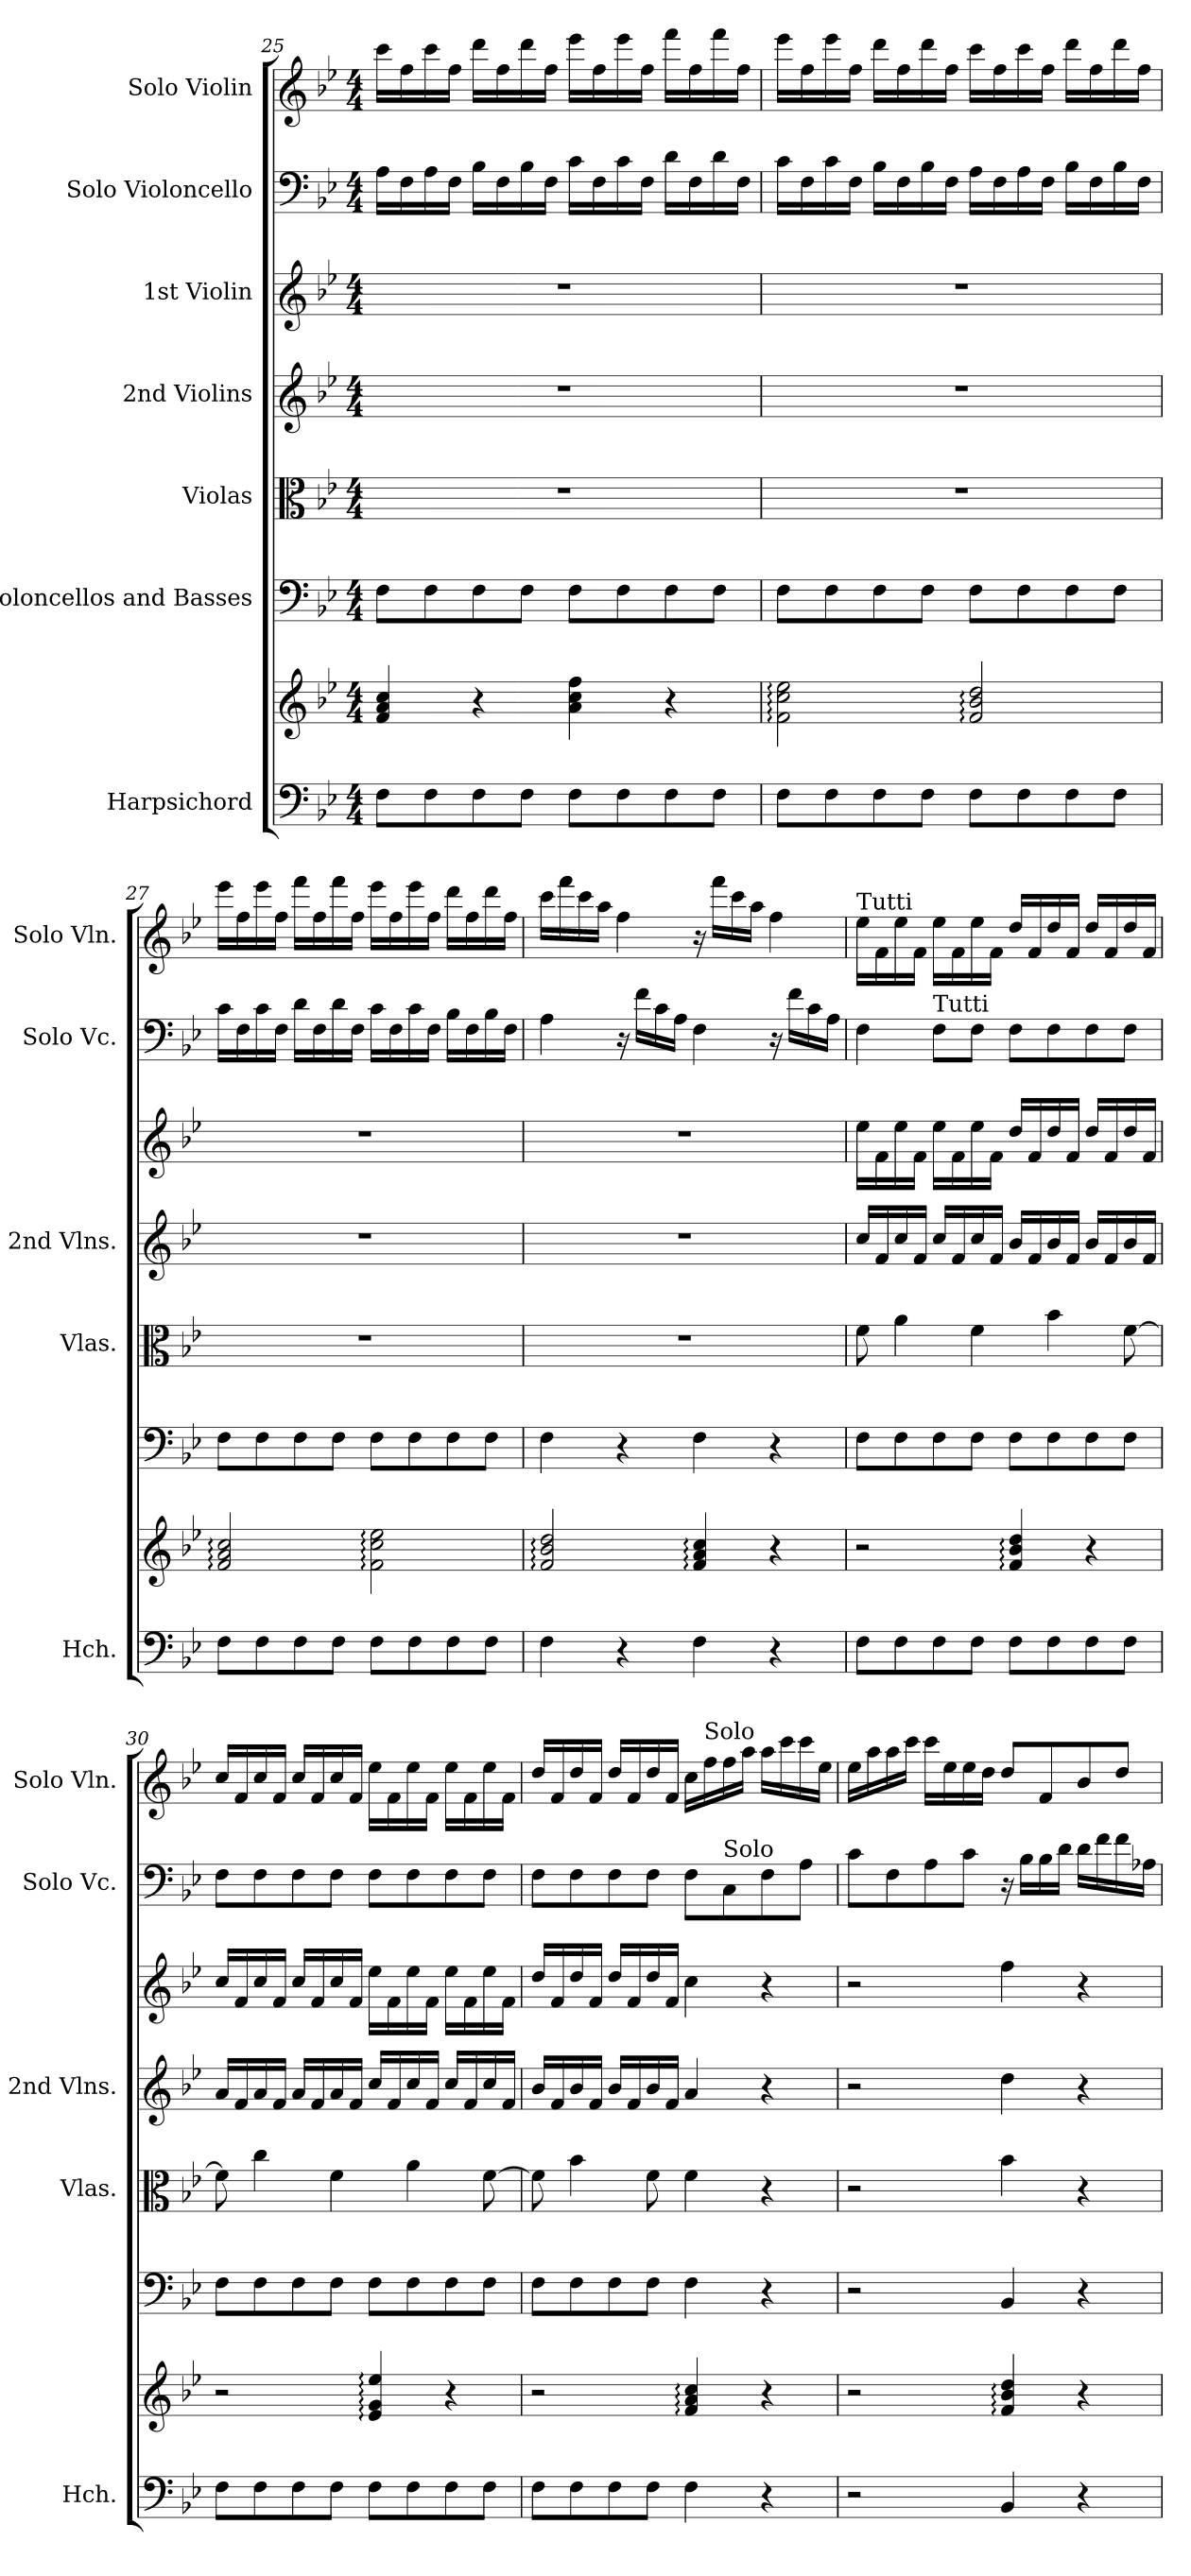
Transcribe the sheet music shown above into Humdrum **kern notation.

**kern	**kern	**kern	**kern	**kern	**kern	**kern	**kern
*part7	*part7	*part6	*part5	*part4	*part3	*part2	*part1
*staff8	*staff7	*staff6	*staff5	*staff4	*staff3	*staff2	*staff1
*I"Harpsichord	*	*I"Violoncellos and Basses	*I"Violas	*I"2nd Violins	*I"1st Violin	*I"Solo Violoncello	*I"Solo Violin
*I'Hch.	*	*	*I'Vlas.	*I'2nd Vlns.	*	*I'Solo Vc.	*I'Solo Vln.
*clefF4	*clefG2	*clefF4	*clefC3	*clefG2	*clefG2	*clefF4	*clefG2
*k[b-e-]	*k[b-e-]	*k[b-e-]	*k[b-e-]	*k[b-e-]	*k[b-e-]	*k[b-e-]	*k[b-e-]
*M4/4	*M4/4	*M4/4	*M4/4	*M4/4	*M4/4	*M4/4	*M4/4
=25	=25	=25	=25	=25	=25	=25	=25
8F\L	4f/ 4a/ 4cc/	8F\L	1r	1r	1r	16A\LL	16ccc\LL
.	.	.	.	.	.	16F\	16ff\
8F\	.	8F\	.	.	.	16A\	16ccc\
.	.	.	.	.	.	16F\JJ	16ff\JJ
8F\	4r	8F\	.	.	.	16B-\LL	16ddd\LL
.	.	.	.	.	.	16F\	16ff\
8F\J	.	8F\J	.	.	.	16B-\	16ddd\
.	.	.	.	.	.	16F\JJ	16ff\JJ
8F\L	4a\ 4cc\ 4ff\	8F\L	.	.	.	16c\LL	16eee-\LL
.	.	.	.	.	.	16F\	16ff\
8F\	.	8F\	.	.	.	16c\	16eee-\
.	.	.	.	.	.	16F\JJ	16ff\JJ
8F\	4r	8F\	.	.	.	16d\LL	16fff\LL
.	.	.	.	.	.	16F\	16ff\
8F\J	.	8F\J	.	.	.	16d\	16fff\
.	.	.	.	.	.	16F\JJ	16ff\JJ
=26	=26	=26	=26	=26	=26	=26	=26
8F\L	2f\: 2cc\: 2ee-\:	8F\L	1r	1r	1r	16c\LL	16eee-\LL
.	.	.	.	.	.	16F\	16ff\
8F\	.	8F\	.	.	.	16c\	16eee-\
.	.	.	.	.	.	16F\JJ	16ff\JJ
8F\	.	8F\	.	.	.	16B-\LL	16ddd\LL
.	.	.	.	.	.	16F\	16ff\
8F\J	.	8F\J	.	.	.	16B-\	16ddd\
.	.	.	.	.	.	16F\JJ	16ff\JJ
8F\L	2f/: 2b-/: 2dd/:	8F\L	.	.	.	16A\LL	16ccc\LL
.	.	.	.	.	.	16F\	16ff\
8F\	.	8F\	.	.	.	16A\	16ccc\
.	.	.	.	.	.	16F\JJ	16ff\JJ
8F\	.	8F\	.	.	.	16B-\LL	16ddd\LL
.	.	.	.	.	.	16F\	16ff\
8F\J	.	8F\J	.	.	.	16B-\	16ddd\
.	.	.	.	.	.	16F\JJ	16ff\JJ
!!LO:PB:g=z
=27	=27	=27	=27	=27	=27	=27	=27
8F\L	2f/: 2a/: 2cc/:	8F\L	1r	1r	1r	16c\LL	16eee-\LL
.	.	.	.	.	.	16F\	16ff\
8F\	.	8F\	.	.	.	16c\	16eee-\
.	.	.	.	.	.	16F\JJ	16ff\JJ
8F\	.	8F\	.	.	.	16d\LL	16fff\LL
.	.	.	.	.	.	16F\	16ff\
8F\J	.	8F\J	.	.	.	16d\	16fff\
.	.	.	.	.	.	16F\JJ	16ff\JJ
8F\L	2f\: 2cc\: 2ee-\:	8F\L	.	.	.	16c\LL	16eee-\LL
.	.	.	.	.	.	16F\	16ff\
8F\	.	8F\	.	.	.	16c\	16eee-\
.	.	.	.	.	.	16F\JJ	16ff\JJ
8F\	.	8F\	.	.	.	16B-\LL	16ddd\LL
.	.	.	.	.	.	16F\	16ff\
8F\J	.	8F\J	.	.	.	16B-\	16ddd\
.	.	.	.	.	.	16F\JJ	16ff\JJ
=28	=28	=28	=28	=28	=28	=28	=28
4F\	2f/: 2b-/: 2dd/:	4F\	1r	1r	1r	4A\	16ccc\LL
.	.	.	.	.	.	.	16fff\
.	.	.	.	.	.	.	16ccc\
.	.	.	.	.	.	.	16aa\JJ
4r	.	4r	.	.	.	16r	4ff\
.	.	.	.	.	.	16f\LL	.
.	.	.	.	.	.	16c\	.
.	.	.	.	.	.	16A\JJ	.
4F\	4f/: 4a/: 4cc/:	4F\	.	.	.	4F\	16r
.	.	.	.	.	.	.	16fff\LL
.	.	.	.	.	.	.	16ccc\
.	.	.	.	.	.	.	16aa\JJ
4r	4r	4r	.	.	.	16r	4ff\
.	.	.	.	.	.	16f\LL	.
.	.	.	.	.	.	16c\	.
.	.	.	.	.	.	16A\JJ	.
=29	=29	=29	=29	=29	=29	=29	=29
!	!	!	!	!	!	!	!LO:TX:t=Tutti
8F\L	2r	8F\L	8f\	16cc/LL	16ee-\LL	4F\	16ee-\LL
.	.	.	.	16f/	16f\	.	16f\
8F\	.	8F\	4a\	16cc/	16ee-\	.	16ee-\
.	.	.	.	16f/JJ	16f\JJ	.	16f\JJ
!	!	!	!	!	!	!LO:TX:a:t=Tutti	!
8F\	.	8F\	.	16cc/LL	16ee-\LL	8F\L	16ee-\LL
.	.	.	.	16f/	16f\	.	16f\
8F\J	.	8F\J	4f\	16cc/	16ee-\	8F\J	16ee-\
.	.	.	.	16f/JJ	16f\JJ	.	16f\JJ
8F\L	4f/: 4b-/: 4dd/:	8F\L	.	16b-/LL	16dd/LL	8F\L	16dd/LL
.	.	.	.	16f/	16f/	.	16f/
8F\	.	8F\	4b-\	16b-/	16dd/	8F\	16dd/
.	.	.	.	16f/JJ	16f/JJ	.	16f/JJ
8F\	4r	8F\	.	16b-/LL	16dd/LL	8F\	16dd/LL
.	.	.	.	16f/	16f/	.	16f/
8F\J	.	8F\J	[8f\	16b-/	16dd/	8F\J	16dd/
.	.	.	.	16f/JJ	16f/JJ	.	16f/JJ
!!LO:LB:g=z
=30	=30	=30	=30	=30	=30	=30	=30
8F\L	2r	8F\L	8f\]	16a/LL	16cc/LL	8F\L	16cc/LL
.	.	.	.	16f/	16f/	.	16f/
8F\	.	8F\	4cc\	16a/	16cc/	8F\	16cc/
.	.	.	.	16f/JJ	16f/JJ	.	16f/JJ
8F\	.	8F\	.	16a/LL	16cc/LL	8F\	16cc/LL
.	.	.	.	16f/	16f/	.	16f/
8F\J	.	8F\J	4f\	16a/	16cc/	8F\J	16cc/
.	.	.	.	16f/JJ	16f/JJ	.	16f/JJ
8F\L	4e-/: 4g/: 4ee-/:	8F\L	.	16cc/LL	16ee-\LL	8F\L	16ee-\LL
.	.	.	.	16f/	16f\	.	16f\
8F\	.	8F\	4a\	16cc/	16ee-\	8F\	16ee-\
.	.	.	.	16f/JJ	16f\JJ	.	16f\JJ
8F\	4r	8F\	.	16cc/LL	16ee-\LL	8F\	16ee-\LL
.	.	.	.	16f/	16f\	.	16f\
8F\J	.	8F\J	[8f\	16cc/	16ee-\	8F\J	16ee-\
.	.	.	.	16f/JJ	16f\JJ	.	16f\JJ
=31	=31	=31	=31	=31	=31	=31	=31
8F\L	2r	8F\L	8f\]	16b-/LL	16dd/LL	8F\L	16dd/LL
.	.	.	.	16f/	16f/	.	16f/
8F\	.	8F\	4b-\	16b-/	16dd/	8F\	16dd/
.	.	.	.	16f/JJ	16f/JJ	.	16f/JJ
8F\	.	8F\	.	16b-/LL	16dd/LL	8F\	16dd/LL
.	.	.	.	16f/	16f/	.	16f/
8F\J	.	8F\J	8f\	16b-/	16dd/	8F\J	16dd/
.	.	.	.	16f/JJ	16f/JJ	.	16f/JJ
4F\	4f/: 4a/: 4cc/:	4F\	4f\	4a/	4cc\	8F\L	16cc\LL
!	!	!	!	!	!	!	!LO:TX:t=Solo
.	.	.	.	.	.	.	16ff\
!	!	!	!	!	!	!LO:TX:a:t=Solo	!
.	.	.	.	.	.	8C\	16ff\
.	.	.	.	.	.	.	16aa\JJ
4r	4r	4r	4r	4r	4r	8F\	16aa\LL
.	.	.	.	.	.	.	16ccc\
.	.	.	.	.	.	8A\J	16ccc\
.	.	.	.	.	.	.	16ee-\JJ
=32	=32	=32	=32	=32	=32	=32	=32
2r	2r	2r	2r	2r	2r	8c\L	16ee-\LL
.	.	.	.	.	.	.	16aa\
.	.	.	.	.	.	8F\	16aa\
.	.	.	.	.	.	.	16ccc\JJ
.	.	.	.	.	.	8A\	16ccc\LL
.	.	.	.	.	.	.	16ee-\
.	.	.	.	.	.	8c\J	16ee-\
.	.	.	.	.	.	.	16dd\JJ
4BB-/	4f/: 4b-/: 4dd/:	4BB-/	4b-\	4dd\	4ff\	16r	8dd/L
.	.	.	.	.	.	16B-\LL	.
.	.	.	.	.	.	16B-\	8f/
.	.	.	.	.	.	16d\JJ	.
4r	4r	4r	4r	4r	4r	16d\LL	8b-/
.	.	.	.	.	.	16f\	.
.	.	.	.	.	.	16f\	8dd/J
.	.	.	.	.	.	16A-X\JJ	.
=	=	=	=	=	=	=	=
*-	*-	*-	*-	*-	*-	*-	*-
